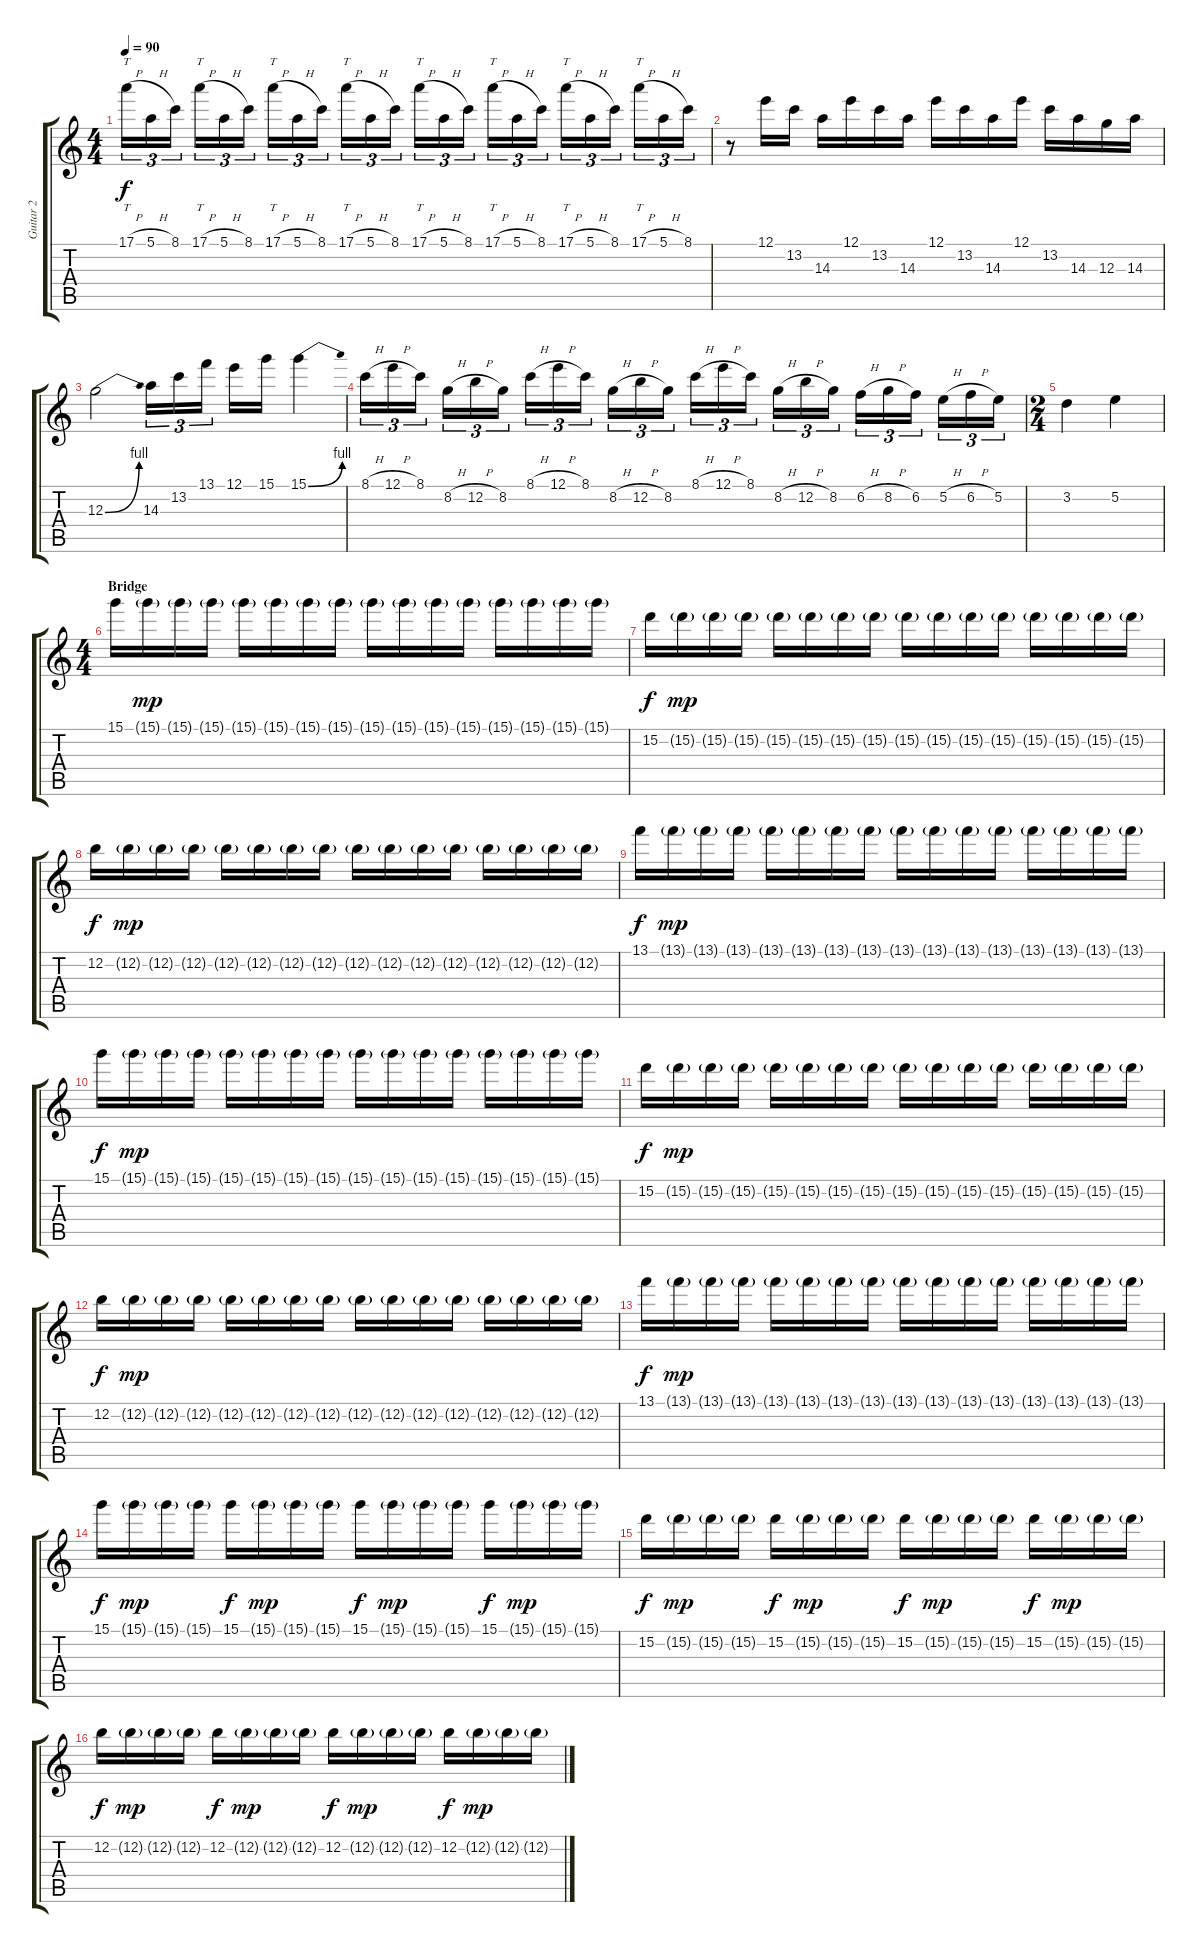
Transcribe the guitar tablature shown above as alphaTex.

\track ("Guitar 2" "Guitar 2") {instrument overdrivenguitar}
\staff {score tabs}
\tuning (E4 B3 G3 D3 A2 E2) {hide}
\ts (4 4)
\tempo 90
\clef g2
\ks c
17.1{h}.16{tt tu (3 2) dy f} 5.1{h}.16{tu (3 2)} 8.1.16{tu (3 2)} 17.1{h}.16{tt tu (3 2)} 5.1{h}.16{tu (3 2)} 8.1.16{tu (3 2)} 17.1{h}.16{tt tu (3 2)} 5.1{h}.16{tu (3 2)} 8.1.16{tu (3 2)} 17.1{h}.16{tt tu (3 2)} 5.1{h}.16{tu (3 2)} 8.1.16{tu (3 2)} 17.1{h}.16{tt tu (3 2)} 5.1{h}.16{tu (3 2)} 8.1.16{tu (3 2)} 17.1{h}.16{tt tu (3 2)} 5.1{h}.16{tu (3 2)} 8.1.16{tu (3 2)} 17.1{h}.16{tt tu (3 2)} 5.1{h}.16{tu (3 2)} 8.1.16{tu (3 2)} 17.1{h}.16{tt tu (3 2)} 5.1{h}.16{tu (3 2)} 8.1.16{tu (3 2)} |
r.8 12.1.16 13.2.16 14.3.16 12.1.16 13.2.16 14.3.16 12.1.16 13.2.16 14.3.16 12.1.16 13.2.16 14.3.16 12.3.16 14.3.16 |
12.3{be (bend 0 0 60 4)}.2 14.3.16{tu (3 2)} 13.2.16{tu (3 2)} 13.1.16{tu (3 2)} 12.1.16 15.1.16 15.1{be (bend 0 0 60 4)}.4 |
8.1{h}.16{tu (3 2)} 12.1{h}.16{tu (3 2)} 8.1.16{tu (3 2)} 8.2{h}.16{tu (3 2)} 12.2{h}.16{tu (3 2)} 8.2.16{tu (3 2)} 8.1{h}.16{tu (3 2)} 12.1{h}.16{tu (3 2)} 8.1.16{tu (3 2)} 8.2{h}.16{tu (3 2)} 12.2{h}.16{tu (3 2)} 8.2.16{tu (3 2)} 8.1{h}.16{tu (3 2)} 12.1{h}.16{tu (3 2)} 8.1.16{tu (3 2)} 8.2{h}.16{tu (3 2)} 12.2{h}.16{tu (3 2)} 8.2.16{tu (3 2)} 6.2{h}.16{tu (3 2)} 8.2{h}.16{tu (3 2)} 6.2.16{tu (3 2)} 5.2{h}.16{tu (3 2)} 6.2{h}.16{tu (3 2)} 5.2.16{tu (3 2)} |
\ts (2 4)
3.2.4 5.2.4 |
\ts (4 4)
\section ("" "Bridge")
15.1.16 15.1{g}.16{dy mp} 15.1{g}.16 15.1{g}.16 15.1{g}.16 15.1{g}.16 15.1{g}.16 15.1{g}.16 15.1{g}.16 15.1{g}.16 15.1{g}.16 15.1{g}.16 15.1{g}.16 15.1{g}.16 15.1{g}.16 15.1{g}.16 |
15.2.16{dy f} 15.2{g}.16{dy mp} 15.2{g}.16 15.2{g}.16 15.2{g}.16 15.2{g}.16 15.2{g}.16 15.2{g}.16 15.2{g}.16 15.2{g}.16 15.2{g}.16 15.2{g}.16 15.2{g}.16 15.2{g}.16 15.2{g}.16 15.2{g}.16 |
12.2.16{dy f} 12.2{g}.16{dy mp} 12.2{g}.16 12.2{g}.16 12.2{g}.16 12.2{g}.16 12.2{g}.16 12.2{g}.16 12.2{g}.16 12.2{g}.16 12.2{g}.16 12.2{g}.16 12.2{g}.16 12.2{g}.16 12.2{g}.16 12.2{g}.16 |
13.1.16{dy f} 13.1{g}.16{dy mp} 13.1{g}.16 13.1{g}.16 13.1{g}.16 13.1{g}.16 13.1{g}.16 13.1{g}.16 13.1{g}.16 13.1{g}.16 13.1{g}.16 13.1{g}.16 13.1{g}.16 13.1{g}.16 13.1{g}.16 13.1{g}.16 |
15.1.16{dy f} 15.1{g}.16{dy mp} 15.1{g}.16 15.1{g}.16 15.1{g}.16 15.1{g}.16 15.1{g}.16 15.1{g}.16 15.1{g}.16 15.1{g}.16 15.1{g}.16 15.1{g}.16 15.1{g}.16 15.1{g}.16 15.1{g}.16 15.1{g}.16 |
15.2.16{dy f} 15.2{g}.16{dy mp} 15.2{g}.16 15.2{g}.16 15.2{g}.16 15.2{g}.16 15.2{g}.16 15.2{g}.16 15.2{g}.16 15.2{g}.16 15.2{g}.16 15.2{g}.16 15.2{g}.16 15.2{g}.16 15.2{g}.16 15.2{g}.16 |
12.2.16{dy f} 12.2{g}.16{dy mp} 12.2{g}.16 12.2{g}.16 12.2{g}.16 12.2{g}.16 12.2{g}.16 12.2{g}.16 12.2{g}.16 12.2{g}.16 12.2{g}.16 12.2{g}.16 12.2{g}.16 12.2{g}.16 12.2{g}.16 12.2{g}.16 |
13.1.16{dy f} 13.1{g}.16{dy mp} 13.1{g}.16 13.1{g}.16 13.1{g}.16 13.1{g}.16 13.1{g}.16 13.1{g}.16 13.1{g}.16 13.1{g}.16 13.1{g}.16 13.1{g}.16 13.1{g}.16 13.1{g}.16 13.1{g}.16 13.1{g}.16 |
15.1.16{dy f} 15.1{g}.16{dy mp} 15.1{g}.16 15.1{g}.16 15.1.16{dy f} 15.1{g}.16{dy mp} 15.1{g}.16 15.1{g}.16 15.1.16{dy f} 15.1{g}.16{dy mp} 15.1{g}.16 15.1{g}.16 15.1.16{dy f} 15.1{g}.16{dy mp} 15.1{g}.16 15.1{g}.16 |
15.2.16{dy f} 15.2{g}.16{dy mp} 15.2{g}.16 15.2{g}.16 15.2.16{dy f} 15.2{g}.16{dy mp} 15.2{g}.16 15.2{g}.16 15.2.16{dy f} 15.2{g}.16{dy mp} 15.2{g}.16 15.2{g}.16 15.2.16{dy f} 15.2{g}.16{dy mp} 15.2{g}.16 15.2{g}.16 |
12.2.16{dy f} 12.2{g}.16{dy mp} 12.2{g}.16 12.2{g}.16 12.2.16{dy f} 12.2{g}.16{dy mp} 12.2{g}.16 12.2{g}.16 12.2.16{dy f} 12.2{g}.16{dy mp} 12.2{g}.16 12.2{g}.16 12.2.16{dy f} 12.2{g}.16{dy mp} 12.2{g}.16 12.2{g}.16
